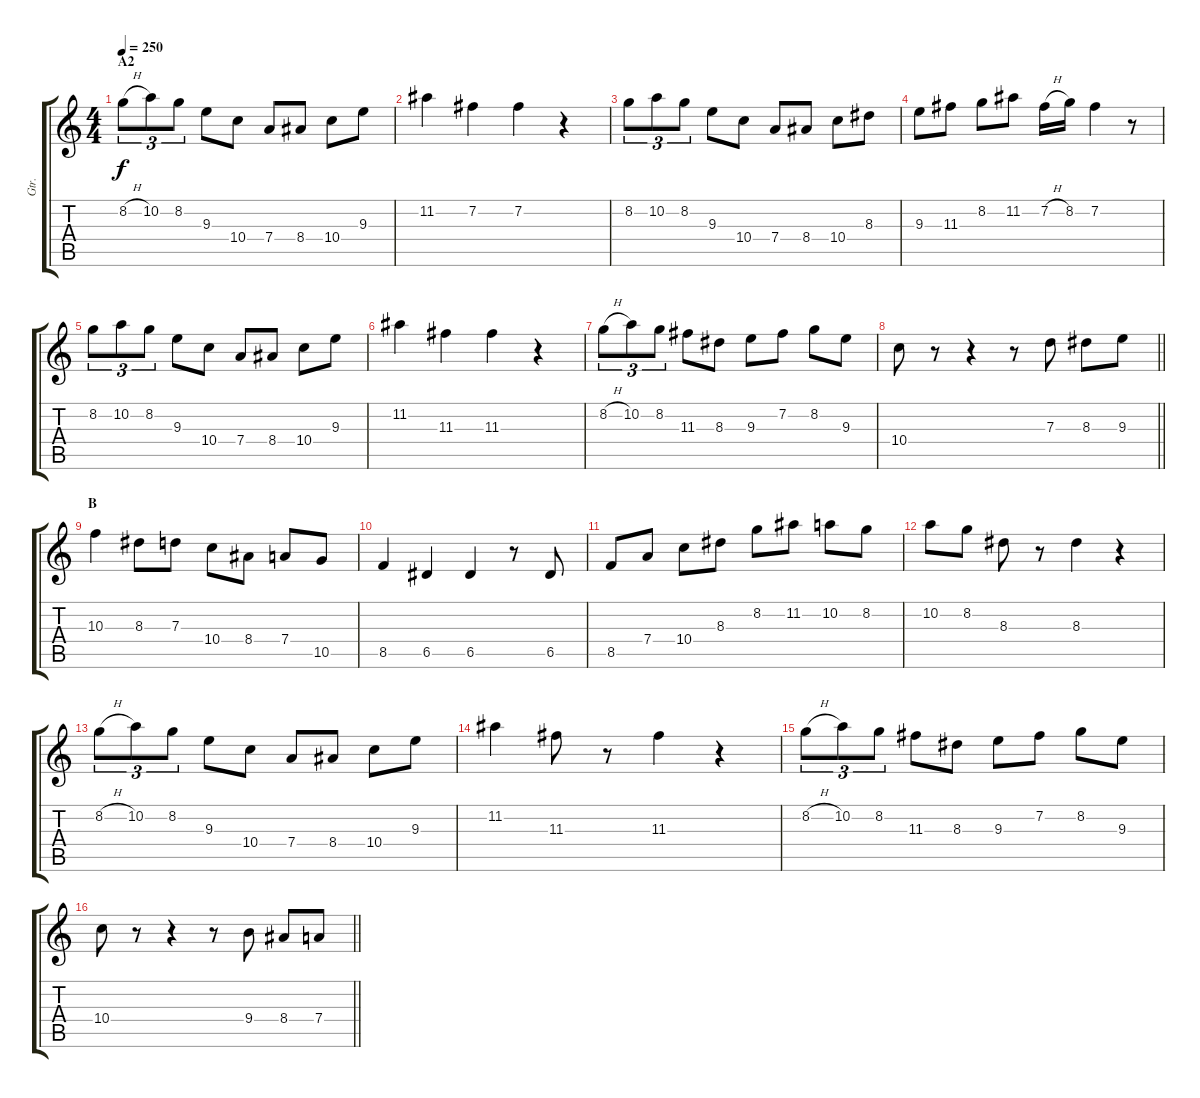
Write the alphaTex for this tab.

\track ("Gtr." "Gtr.") {instrument acousticguitarsteel}
\staff {score tabs}
\tuning (E4 B3 G3 D3 A2 E2) {hide}
\ts (4 4)
\section ("" "A2")
\tempo 250
\clef g2
\ks c
8.2{h}.8{tu (3 2) dy f} 10.2.8{tu (3 2)} 8.2.8{tu (3 2)} 9.3.8 10.4.8 7.4.8 8.4.8 10.4.8 9.3.8 |
11.2.4 7.2.4 7.2.4 r.4 |
8.2.8{tu (3 2)} 10.2.8{tu (3 2)} 8.2.8{tu (3 2)} 9.3.8 10.4.8 7.4.8 8.4.8 10.4.8 8.3.8 |
9.3.8 11.3.8 8.2.8 11.2.8 7.2{h}.16 8.2.16 7.2.4 r.8 |
8.2.8{tu (3 2)} 10.2.8{tu (3 2)} 8.2.8{tu (3 2)} 9.3.8 10.4.8 7.4.8 8.4.8 10.4.8 9.3.8 |
11.2.4 11.3.4 11.3.4 r.4 |
8.2{h}.8{tu (3 2)} 10.2.8{tu (3 2)} 8.2.8{tu (3 2)} 11.3.8 8.3.8 9.3.8 7.2.8 8.2.8 9.3.8 |
\barLineRight lightlight
10.4.8 r.8 r.4 r.8 7.3.8 8.3.8 9.3.8 |
\section ("" "B")
10.3.4 8.3.8 7.3.8 10.4.8 8.4.8 7.4.8 10.5.8 |
8.5.4 6.5.4 6.5.4 r.8 6.5.8 |
8.5.8 7.4.8 10.4.8 8.3.8 8.2.8 11.2.8 10.2.8 8.2.8 |
10.2.8 8.2.8 8.3.8 r.8 8.3.4 r.4 |
8.2{h}.8{tu (3 2)} 10.2.8{tu (3 2)} 8.2.8{tu (3 2)} 9.3.8 10.4.8 7.4.8 8.4.8 10.4.8 9.3.8 |
11.2.4 11.3.8 r.8 11.3.4 r.4 |
8.2{h}.8{tu (3 2)} 10.2.8{tu (3 2)} 8.2.8{tu (3 2)} 11.3.8 8.3.8 9.3.8 7.2.8 8.2.8 9.3.8 |
\barLineRight lightlight
10.4.8 r.8 r.4 r.8 9.4.8 8.4.8 7.4.8
